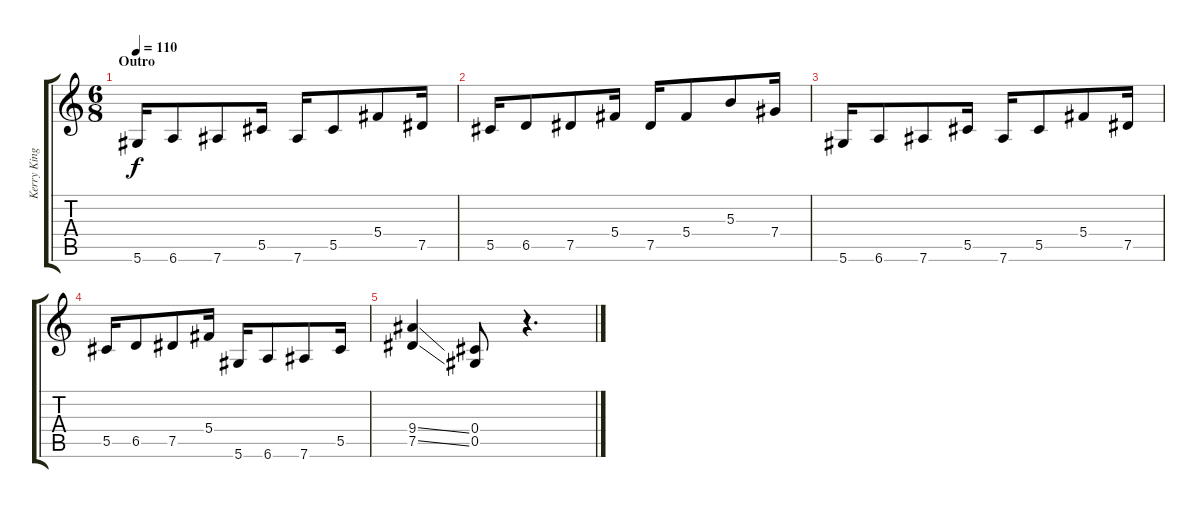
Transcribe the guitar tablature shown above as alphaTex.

\track ("Kerry King (guitar)" "Kerry King") {instrument distortionguitar}
\staff {score tabs}
\tuning (Eb4 Bb3 Gb3 Db3 Ab2 Eb2) {hide}
\ts (6 8)
\section ("" "Outro")
\tempo 110
\clef g2
\ks c
5.6.16{dy f} 6.6.8 7.6.8 5.5.16 7.6.16 5.5.8 5.4.8 7.5.16 |
5.5.16 6.5.8 7.5.8 5.4.16 7.5.16 5.4.8 5.3.8 7.4.16 |
5.6.16 6.6.8 7.6.8 5.5.16 7.6.16 5.5.8 5.4.8 7.5.16 |
5.5.16 6.5.8 7.5.8 5.4.16 5.6.16 6.6.8 7.6.8 5.5.16 |
(9.4{ss} 7.5{ss}).4 (0.4 0.5).8 r.4{d}
